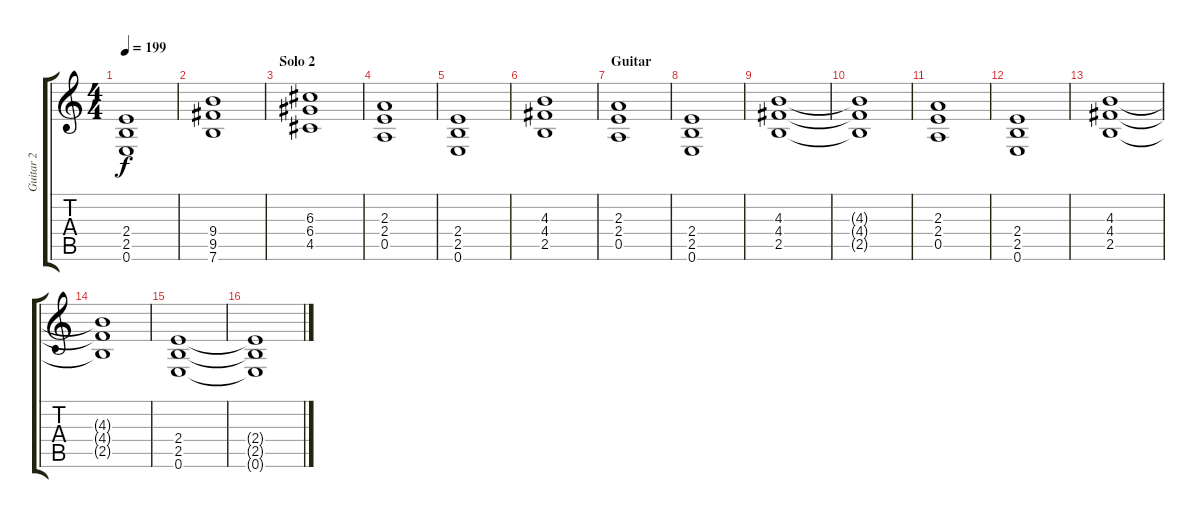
\track ("Guitar 2" "Guitar 2") {instrument distortionguitar}
\staff {score tabs}
\tuning (E4 B3 G3 D3 A2 E2) {hide}
\ts (4 4)
\tempo 199
\clef g2
\ks c
(2.4 2.5 0.6).1{dy f} |
(9.4 9.5 7.6).1 |
\section ("" "Solo 2")
(6.3 6.4 4.5).1 |
(2.3 2.4 0.5).1 |
(2.4 2.5 0.6).1 |
(4.3 4.4 2.5).1 |
\section ("" "Guitar")
(2.3 2.4 0.5).1 |
(2.4 2.5 0.6).1 |
(4.3 4.4 2.5).1 |
(4.3{t} 4.4{t} 2.5{t}).1 |
\section ("" "")
(2.3 2.4 0.5).1 |
(2.4 2.5 0.6).1 |
(4.3 4.4 2.5).1 |
(4.3{t} 4.4{t} 2.5{t}).1 |
(2.4 2.5 0.6).1 |
(2.4{t} 2.5{t} 0.6{t}).1
